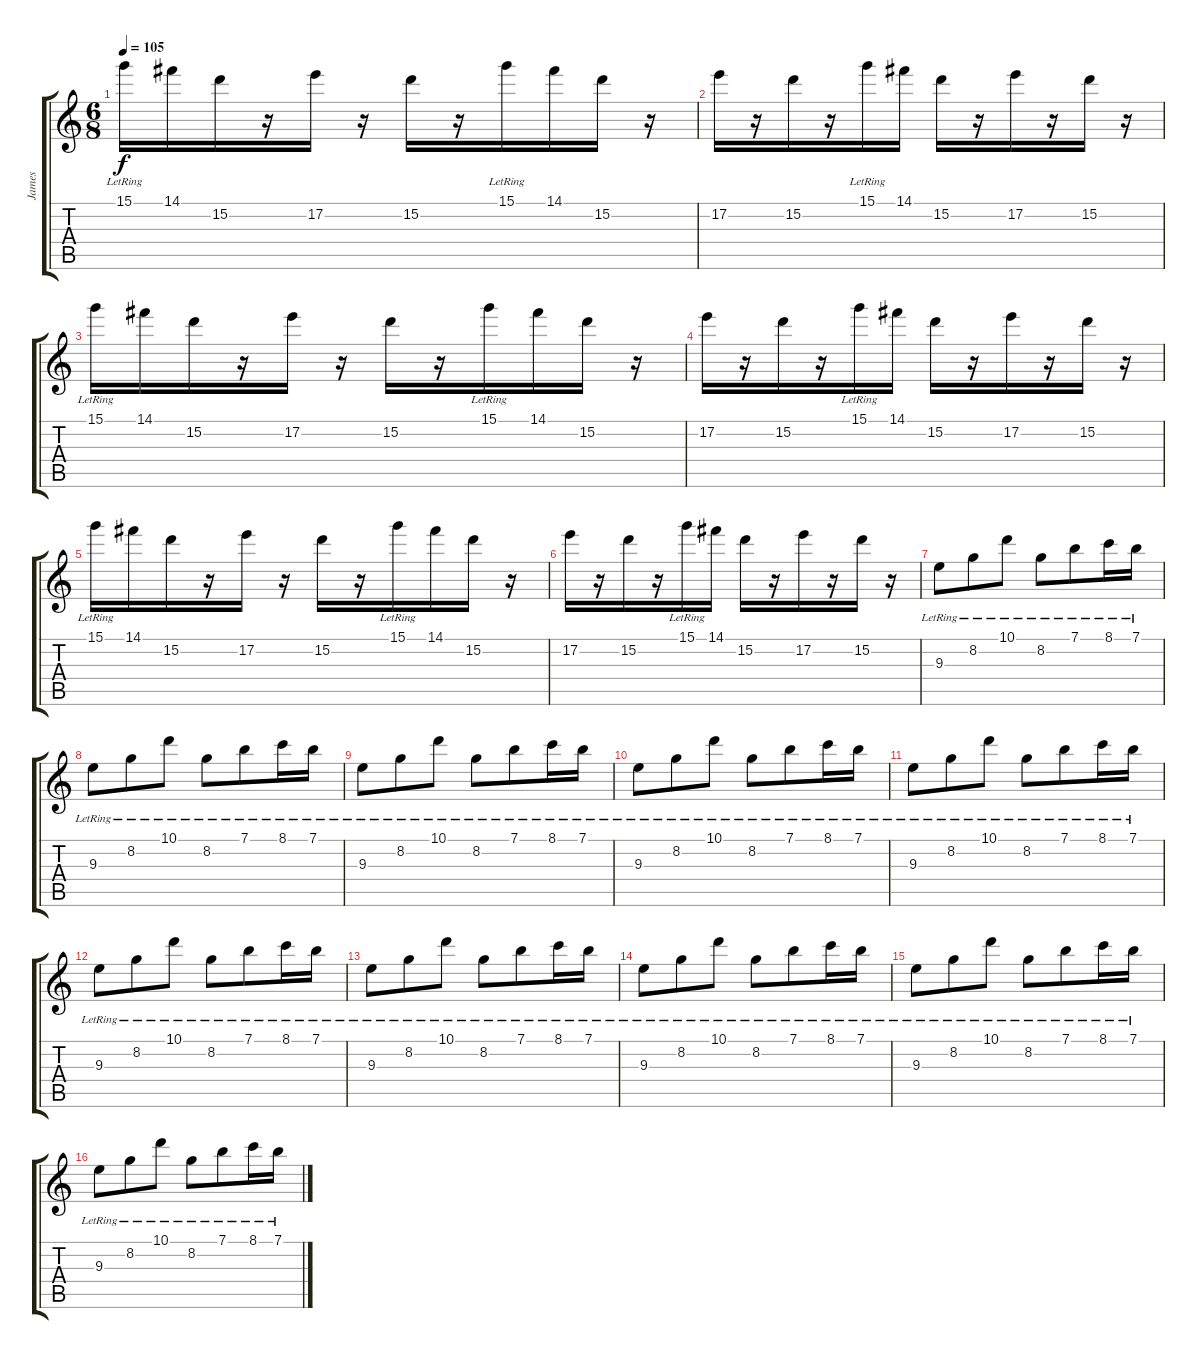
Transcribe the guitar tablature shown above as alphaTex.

\track ("James" "James") {instrument electricguitarjazz}
\staff {score tabs}
\tuning (E4 B3 G3 D3 A2 D2) {hide}
\ts (6 8)
\tempo 105
\clef g2
\ks c
15.1{lr}.16{dy f} 14.1.16 15.2.16 r.16 17.2.16 r.16 15.2.16 r.16 15.1{lr}.16 14.1.16 15.2.16 r.16 |
17.2.16 r.16 15.2.16 r.16 15.1{lr}.16 14.1.16 15.2.16 r.16 17.2.16 r.16 15.2.16 r.16 |
15.1{lr}.16 14.1.16 15.2.16 r.16 17.2.16 r.16 15.2.16 r.16 15.1{lr}.16 14.1.16 15.2.16 r.16 |
17.2.16 r.16 15.2.16 r.16 15.1{lr}.16 14.1.16 15.2.16 r.16 17.2.16 r.16 15.2.16 r.16 |
15.1{lr}.16 14.1.16 15.2.16 r.16 17.2.16 r.16 15.2.16 r.16 15.1{lr}.16 14.1.16 15.2.16 r.16 |
17.2.16 r.16 15.2.16 r.16 15.1{lr}.16 14.1.16 15.2.16 r.16 17.2.16 r.16 15.2.16 r.16 |
9.3{lr}.8{instrument electricguitarjazz} 8.2{lr}.8 10.1{lr}.8 8.2{lr}.8 7.1{lr}.8 8.1{lr}.16 7.1{lr}.16 |
9.3{lr}.8 8.2{lr}.8 10.1{lr}.8 8.2{lr}.8 7.1{lr}.8 8.1{lr}.16 7.1{lr}.16 |
9.3{lr}.8 8.2{lr}.8 10.1{lr}.8 8.2{lr}.8 7.1{lr}.8 8.1{lr}.16 7.1{lr}.16 |
9.3{lr}.8 8.2{lr}.8 10.1{lr}.8 8.2{lr}.8 7.1{lr}.8 8.1{lr}.16 7.1{lr}.16 |
9.3{lr}.8 8.2{lr}.8 10.1{lr}.8 8.2{lr}.8 7.1{lr}.8 8.1{lr}.16 7.1{lr}.16 |
9.3{lr}.8 8.2{lr}.8 10.1{lr}.8 8.2{lr}.8 7.1{lr}.8 8.1{lr}.16 7.1{lr}.16 |
9.3{lr}.8 8.2{lr}.8 10.1{lr}.8 8.2{lr}.8 7.1{lr}.8 8.1{lr}.16 7.1{lr}.16 |
9.3{lr}.8 8.2{lr}.8 10.1{lr}.8 8.2{lr}.8 7.1{lr}.8 8.1{lr}.16 7.1{lr}.16 |
9.3{lr}.8 8.2{lr}.8 10.1{lr}.8 8.2{lr}.8 7.1{lr}.8 8.1{lr}.16 7.1{lr}.16 |
9.3{lr}.8 8.2{lr}.8 10.1{lr}.8 8.2{lr}.8 7.1{lr}.8 8.1{lr}.16 7.1{lr}.16
